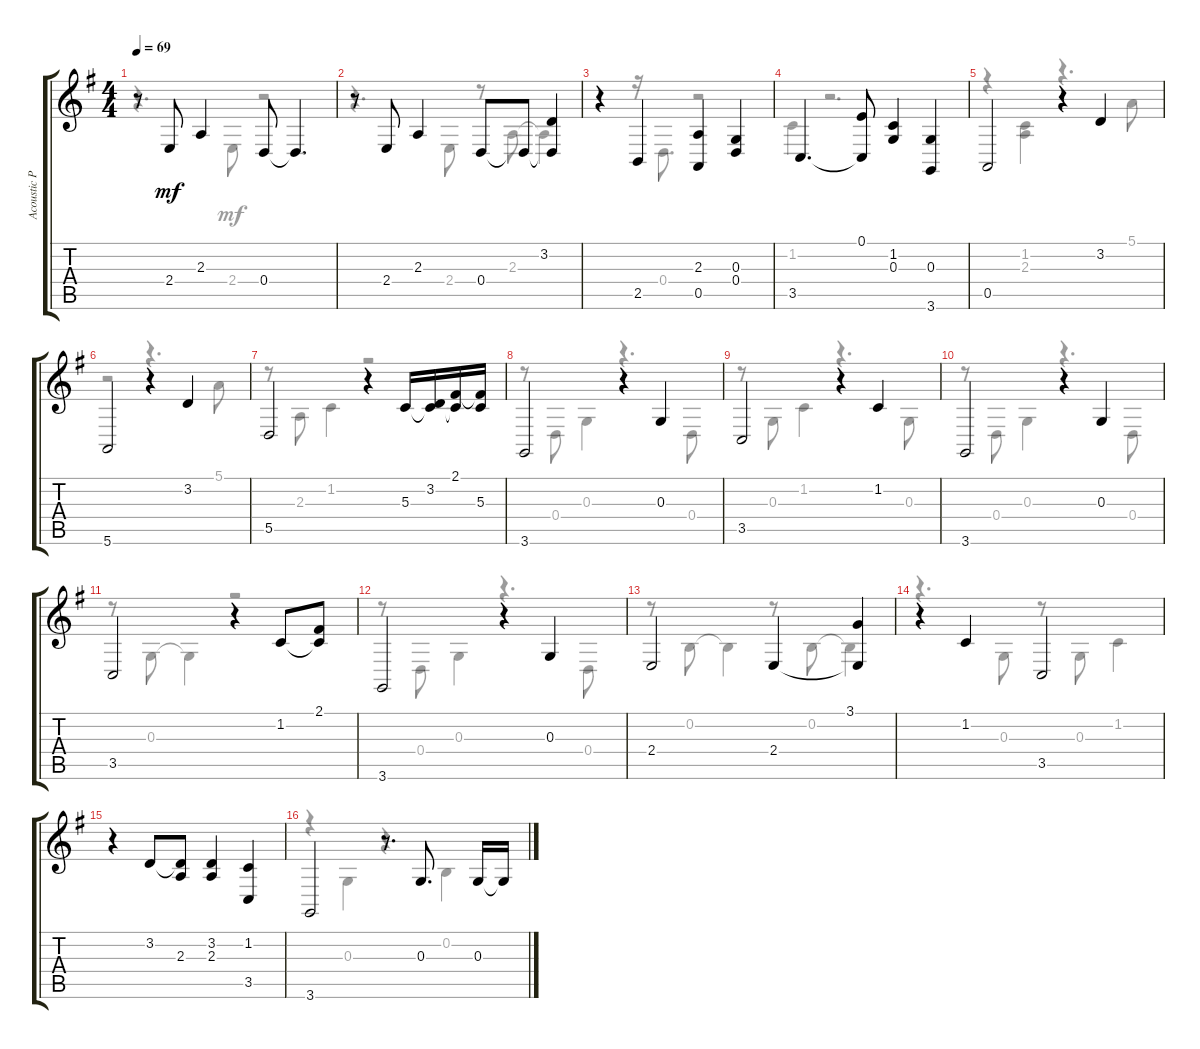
\track ("Acoustic Piano" "Acoustic P") {instrument acousticgrandpiano}
\staff {score tabs}
\tuning (E4 B3 G3 D3 A2 E2) {hide}
\voice
\ts (4 4)
\tempo 69
\clef g2
\ks eminor
r.8{dy mf} 2.4.8 2.3.4 0.4.8 0.4{t}.4{d} |
r.8 2.4.8 2.3.4 0.4.8 0.4{t}.8 (3.2 0.4{t}).4 |
r.4 2.5.4 (2.3 0.5).4 (0.3 0.4).4 |
3.5.4{d} (0.1 3.5{t}).8 (1.2 0.3).4 (0.3 3.6).4 |
0.5.2 r.4 3.2.4 |
5.6.2 r.4 3.2.4 |
5.5.2 r.4 5.3.16 (3.2 5.3{t}).16 (2.1 5.3{t}).16 (2.1{t} 5.3).16 |
3.6.2 r.4 0.3.4 |
3.5.2 r.4 1.2.4 |
3.6.2 r.4 0.3.4 |
3.5.2 r.4 1.2.8 (2.1 1.2{t}).8 |
3.6.2 r.4 0.3.4 |
2.4.2 2.4.4 (3.1 2.4{t}).4 |
r.4 1.2.4 3.5.2 |
r.4 3.2.8 (3.2{t} 2.3).8 (3.2 2.3).4 (1.2 3.5).4 |
3.6.2 r.8{d} 0.3.8{d} 0.3.16 0.3{t}.16
\voice
\clef g2
\ottava regular
\simile none
\ks eminor
r.4{d dy mf} 2.4.8 r.2 |
r.4{d} 2.4.8 r.8 2.3.8 2.3{t}.4 |
r.4 r.16 0.4.8{d} r.2 |
1.2.4 r.2{d} |
r.4 (1.2 2.3).4 r.4{d} 5.1.8 |
r.2 r.4{d} 5.1.8 |
r.8 2.3.8 1.2.4 r.2 |
r.8 0.4.8 0.3.4 r.4{d} 0.4.8 |
r.8 0.3.8 1.2.4 r.4{d} 0.3.8 |
r.8 0.4.8 0.3.4 r.4{d} 0.4.8 |
r.8 0.3.8 0.3{t}.4 r.2 |
r.8 0.4.8 0.3.4 r.4{d} 0.4.8 |
r.8 0.2.8 0.2{t}.4 r.8 0.2.8 0.2{t}.4 |
r.4{d} 0.3.8 r.8 0.3.8 1.2.4 |
|
r.4 0.3.4 r.4 0.2.4
